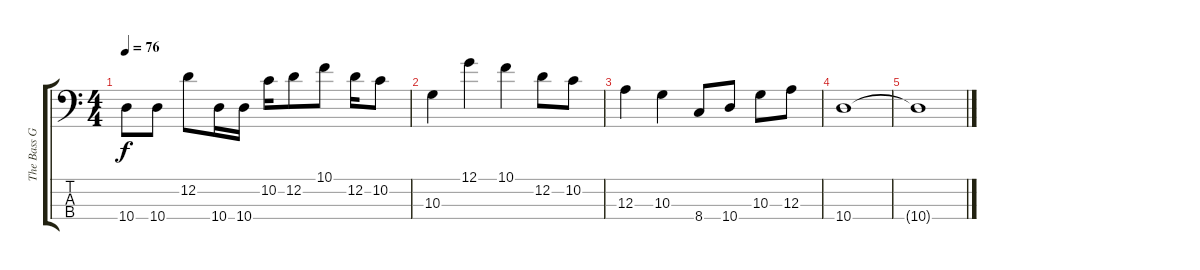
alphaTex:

\track ("The Bass Guitar" "The Bass G") {instrument electricbasspick}
\staff {score tabs}
\tuning (G2 D2 A1 E1) {hide}
\ts (4 4)
\tempo 76
\clef f4
\ks c
10.4.8{dy f} 10.4.8 12.2.8 10.4.16 10.4.16 10.2.16 12.2.8 10.1.8 12.2.16 10.2.8 |
10.3.4 12.1.4 10.1.4 12.2.8 10.2.8 |
12.3.4 10.3.4 8.4.8 10.4.8 10.3.8 12.3.8 |
10.4.1 |
10.4{t}.1
